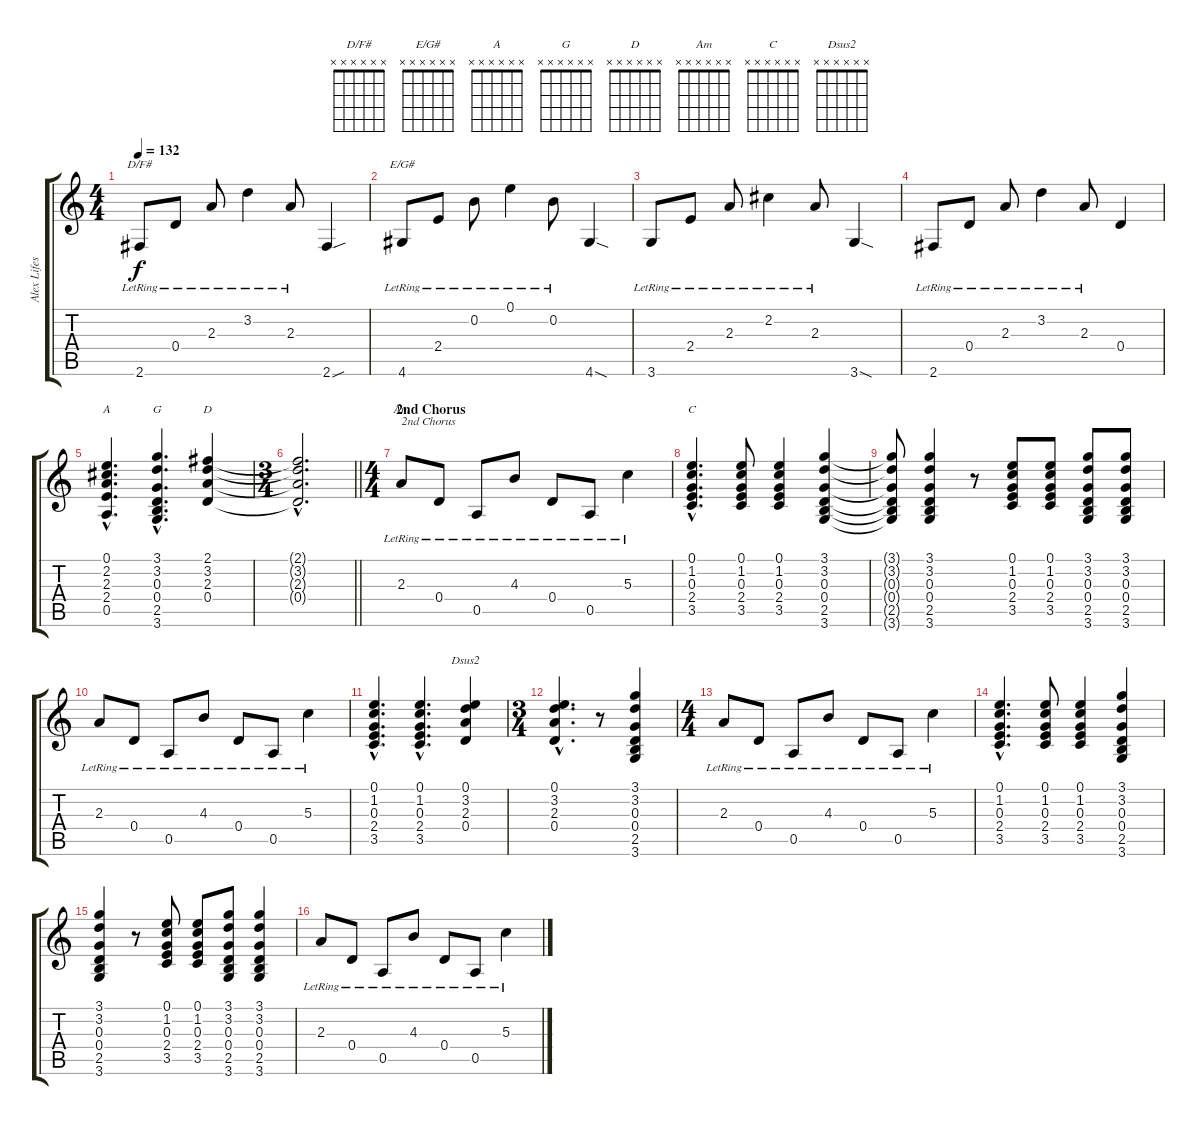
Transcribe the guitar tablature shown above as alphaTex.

\track ("Alex Lifeson 1" "Alex Lifes") {instrument overdrivenguitar}
\staff {score tabs}
\tuning (E4 B3 G3 D3 A2 E2) {hide}
\chord ("D/F#" x x x x x x) {firstfret 0}
\chord ("E/G#" x x x x x x) {firstfret 0}
\chord ("A" x x x x x x) {firstfret 0}
\chord ("G" x x x x x x) {firstfret 0}
\chord ("D" x x x x x x) {firstfret 0}
\chord ("Am" x x x x x x) {firstfret 0}
\chord ("C" x x x x x x) {firstfret 0}
\chord ("Dsus2" x x x x x x) {firstfret 0}
\ts (4 4)
\tempo 132
\clef g2
\ks c
2.6{lr}.8{ch "D/F#" dy f} 0.4{lr}.8 2.3{lr}.8 3.2{lr}.4 2.3{lr}.8 2.6{sou}.4 |
4.6{lr}.8{ch "E/G#"} 2.4{lr}.8 0.2{lr}.8 0.1{lr}.4 0.2{lr}.8 4.6{sod}.4 |
3.6{lr}.8 2.4{lr}.8 2.3{lr}.8 2.2{lr}.4 2.3{lr}.8 3.6{sod}.4 |
2.6{lr}.8 0.4{lr}.8 2.3{lr}.8 3.2{lr}.4 2.3{lr}.8 0.4.4 |
(0.1{hac} 2.2{hac} 2.3{hac} 2.4{hac} 0.5{hac}).4{d ch "A" balance 0} (3.1{hac} 3.2{hac} 0.3{hac} 0.4{hac} 2.5{hac} 3.6{hac}).4{d ch "G"} (2.1 3.2 2.3 0.4).4{ch "D"} |
\ts (3 4)
\barLineRight lightlight
(2.1{hac t} 3.2{hac t} 2.3{hac t} 0.4{hac t}).2{d} |
\ts (4 4)
\section ("" "2nd Chorus")
2.3{lr}.8{ch "Am" txt "2nd Chorus" instrument acousticguitarsteel} 0.4{lr}.8 0.5{lr}.8 4.3{lr}.8 0.4{lr}.8 0.5{lr}.8 5.3{lr}.4 |
(0.1{hac} 1.2{hac} 0.3{hac} 2.4{hac} 3.5{hac}).4{d ch "C"} (0.1 1.2 0.3 2.4 3.5).8 (0.1 1.2 0.3 2.4 3.5).4 (3.1 3.2 0.3 0.4 2.5 3.6).4 |
(3.1{t} 3.2{t} 0.3{t} 0.4{t} 2.5{t} 3.6{t}).8 (3.1 3.2 0.3 0.4 2.5 3.6).4 r.8 (0.1 1.2 0.3 2.4 3.5).8 (0.1 1.2 0.3 2.4 3.5).8 (3.1 3.2 0.3 0.4 2.5 3.6).8 (3.1 3.2 0.3 0.4 2.5 3.6).8 |
2.3{lr}.8 0.4{lr}.8 0.5{lr}.8 4.3{lr}.8 0.4{lr}.8 0.5{lr}.8 5.3{lr}.4 |
(0.1{hac} 1.2{hac} 0.3{hac} 2.4{hac} 3.5{hac}).4{d} (0.1{hac} 1.2{hac} 0.3{hac} 2.4{hac} 3.5{hac}).4{d} (0.1 3.2 2.3 0.4).4{ch "Dsus2"} |
\ts (3 4)
(0.1{hac} 3.2{hac} 2.3{hac} 0.4{hac}).4{d} r.8 (3.1 3.2 0.3 0.4 2.5 3.6).4 |
\ts (4 4)
2.3{lr}.8 0.4{lr}.8 0.5{lr}.8 4.3{lr}.8 0.4{lr}.8 0.5{lr}.8 5.3{lr}.4 |
(0.1{hac} 1.2{hac} 0.3{hac} 2.4{hac} 3.5{hac}).4{d} (0.1 1.2 0.3 2.4 3.5).8 (0.1 1.2 0.3 2.4 3.5).4 (3.1 3.2 0.3 0.4 2.5 3.6).4 |
(3.1 3.2 0.3 0.4 2.5 3.6).4 r.8 (0.1 1.2 0.3 2.4 3.5).8 (0.1 1.2 0.3 2.4 3.5).8 (3.1 3.2 0.3 0.4 2.5 3.6).8 (3.1 3.2 0.3 0.4 2.5 3.6).4 |
2.3{lr}.8 0.4{lr}.8 0.5{lr}.8 4.3{lr}.8 0.4{lr}.8 0.5{lr}.8 5.3{lr}.4
